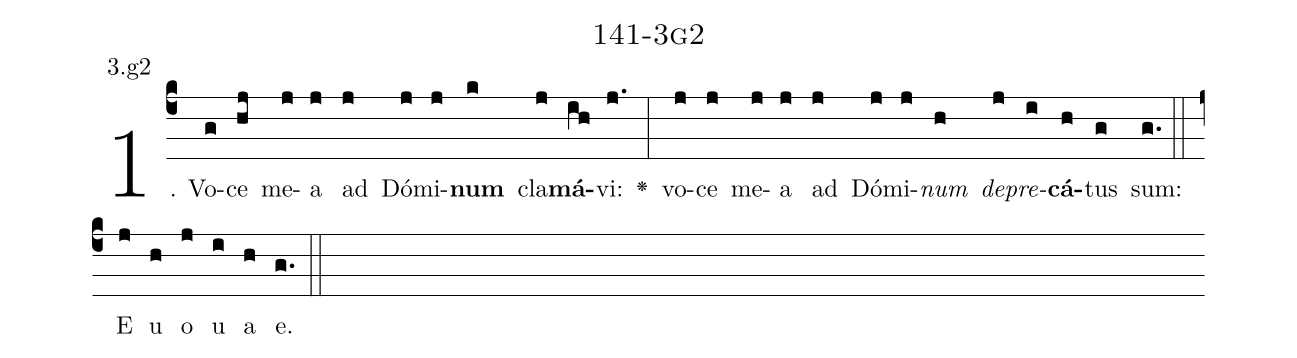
name: 141-3g2;
annotation: 3.g2;
%%
(c4)1. Vo(g)ce(hj) me(j)a(j) ad(j) Dó(j)mi(j)<b>num</b>(k) cla(j)<b>má</b>(ih)vi:(j.) <v>\greheightstar</v>(:) vo(j)ce(j) me(j)a(j) ad(j) Dó(j)mi(j)<i>num</i>(h) <i>de</i>(j)<i>pre</i>(i)<b>cá</b>(h)tus(g) sum:(g.) (::) E(j) u(h) o(j) u(i) a(h) e.(g.) (::)
